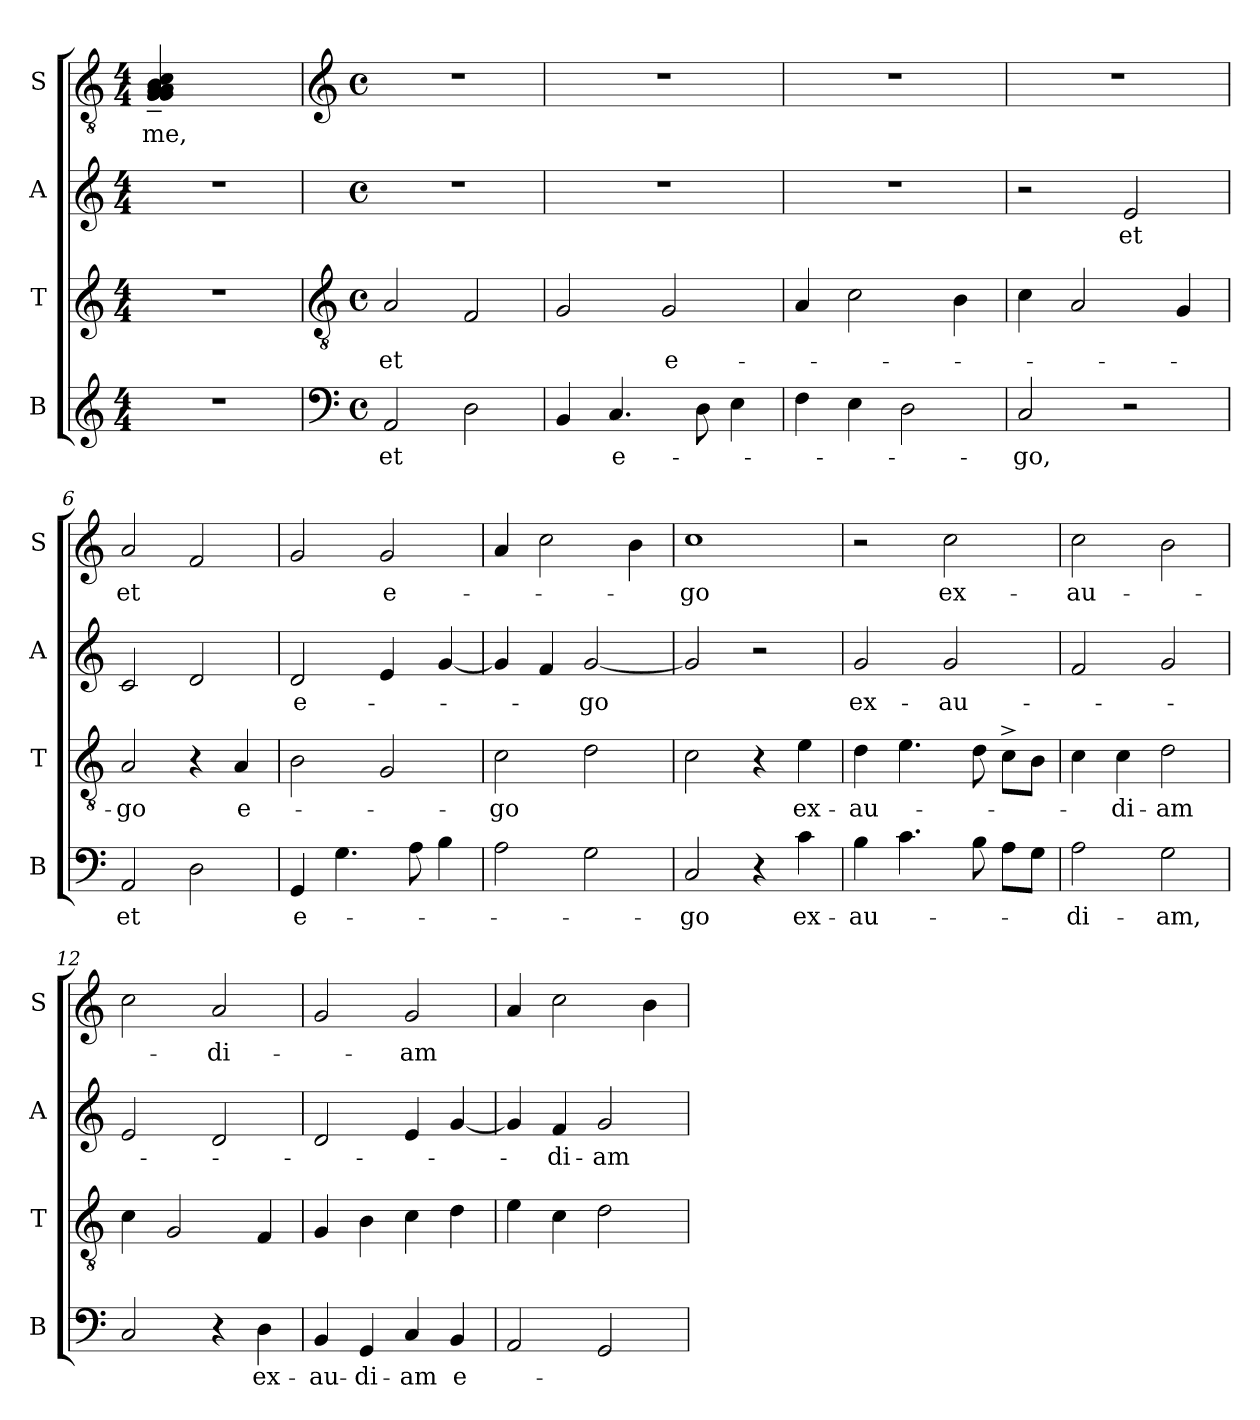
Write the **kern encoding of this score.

**kern	**text	**kern	**text	**kern	**text	**kern	**text
*part4	*part4	*part3	*part3	*part2	*part2	*part1	*part1
*staff4	*staff4	*staff3	*staff3	*staff2	*staff2	*staff1	*staff1
*I"B	*	*I"T	*	*I"A	*	*I"S	*
*I'B	*	*I'T	*	*I'A	*	*I'S	*
*clefG2	*	*clefG2	*	*clefG2	*	*clefGv2	*
*k[]	*	*k[]	*	*k[]	*	*k[]	*
*C:	*	*C:	*	*C:	*	*C:	*
*M4/4	*	*M4/4	*	*M4/4	*	*M4/4	*
=1	=1	=1	=1	=1	=1	=1	=1
!	!	!	!	!	!	!	!LO:LY:b
1r	.	1r	.	1r	.	(4G/~< 4G/~< 4G/~< 4A/~< 4A/~< 4A/~< 4B/~< 4c/~<	me,
.	.	.	.	.	.	2.ryy	.
!!LO:LB:g=z
=2	=2	=2	=2	=2	=2	=2	=2
*clefF4	*	*clefGv2	*	*	*	*clefG2	*
*M4/4	*	*M4/4	*	*M4/4	*	*M4/4	*
*met(c)	*	*met(c)	*	*met(c)	*	*met(c)	*
!	!LO:LY:b	!	!LO:LY:b	!	!	!	!
2AA/	et	2A/	et	1r	.	1r	.
2D\	.	2F/	.	.	.	.	.
=3	=3	=3	=3	=3	=3	=3	=3
4BB/	.	2G/	.	1r	.	1r	.
!	!LO:LY:b	!	!	!	!	!	!
4.C/	e-	.	.	.	.	.	.
!	!	!	!LO:LY:b	!	!	!	!
.	.	2G/	e-	.	.	.	.
8D\	.	.	.	.	.	.	.
4E\	.	.	.	.	.	.	.
=4	=4	=4	=4	=4	=4	=4	=4
4F\	.	4A/	.	1r	.	1r	.
4E\	.	2c\	.	.	.	.	.
2D\	.	.	.	.	.	.	.
.	.	4B\	.	.	.	.	.
=5	=5	=5	=5	=5	=5	=5	=5
!	!LO:LY:b	!	!	!	!	!	!
2C/	-go,	4c\	.	2r	.	1r	.
.	.	2A/	.	.	.	.	.
!	!	!	!	!	!LO:LY:b	!	!
2r	.	.	.	2e/	et	.	.
.	.	4G/	.	.	.	.	.
=6	=6	=6	=6	=6	=6	=6	=6
!	!LO:LY:b	!	!LO:LY:b	!	!	!	!LO:LY:b
2AA/	et	2A/	-go	2c/	.	2a/	et
2D\	.	4r	.	2d/	.	2f/	.
!	!	!	!LO:LY:b	!	!	!	!
.	.	4A/	e-	.	.	.	.
=7	=7	=7	=7	=7	=7	=7	=7
!	!LO:LY:b	!	!	!	!LO:LY:b	!	!
4GG/	e-	2B\	.	2d/	e-	2g/	.
4.G\	.	.	.	.	.	.	.
!	!	!	!	!	!	!	!LO:LY:b
.	.	2G/	.	4e/	.	2g/	e-
8A\	.	.	.	.	.	.	.
4B\	.	.	.	[<4g/	.	.	.
=8	=8	=8	=8	=8	=8	=8	=8
!	!	!	!LO:LY:b	!	!	!	!
2A\	.	2c\	-go	4g/]	.	4a/	.
.	.	.	.	4f/	.	2cc\	.
!	!	!	!	!	!LO:LY:b	!	!
2G\	.	2d\	.	[<2g/	-go	.	.
.	.	.	.	.	.	4b\	.
!!LO:LB:g=z
=9	=9	=9	=9	=9	=9	=9	=9
!	!LO:LY:b	!	!	!	!	!	!LO:LY:b
2C/	-go	2c\	.	2g/]	.	1cc	-go
4r	.	4r	.	2r	.	.	.
!	!LO:LY:b	!	!LO:LY:b	!	!	!	!
4c\	ex-	4e\	ex-	.	.	.	.
=10	=10	=10	=10	=10	=10	=10	=10
!	!LO:LY:b	!	!LO:LY:b	!	!LO:LY:b	!	!
4B\	-au-	4d\	-au-	2g/	ex-	2r	.
4.c\	.	4.e\	.	.	.	.	.
!	!	!	!	!	!LO:LY:b	!	!LO:LY:b
.	.	.	.	2g/	-au-	2cc\	ex-
8B\	.	8d\	.	.	.	.	.
8A\L	.	8c^>\L	.	.	.	.	.
8G\J	.	8B\J	.	.	.	.	.
=11	=11	=11	=11	=11	=11	=11	=11
!	!LO:LY:b	!	!	!	!	!	!LO:LY:b
2A\	-di-	4c\	.	2f/	.	2cc\	-au-
!	!	!	!LO:LY:b	!	!	!	!
.	.	4c\	-di-	.	.	.	.
!	!LO:LY:b	!	!LO:LY:b	!	!	!	!
2G\	-am,	2d\	-am	2g/	.	2b\	.
=12	=12	=12	=12	=12	=12	=12	=12
2C/	.	4c\	.	2e/	.	2cc\	.
.	.	2G/	.	.	.	.	.
!	!	!	!	!	!	!	!LO:LY:b
4r	.	.	.	2d/	.	2a/	-di-
!	!LO:LY:b	!	!	!	!	!	!
4D\	ex-	4F/	.	.	.	.	.
=13	=13	=13	=13	=13	=13	=13	=13
!	!LO:LY:b	!	!	!	!	!	!
4BB/	-au-	4G/	.	2d/	.	2g/	.
!	!LO:LY:b	!	!	!	!	!	!
4GG/	-di-	4B\	.	.	.	.	.
!	!LO:LY:b	!	!	!	!	!	!LO:LY:b
4C/	-am	4c\	.	4e/	.	2g/	-am
!	!LO:LY:b	!	!	!	!	!	!
4BB/	e-	4d\	.	[<4g/	.	.	.
=14	=14	=14	=14	=14	=14	=14	=14
2AA/	.	4e\	.	4g/]	.	4a/	.
!	!	!	!	!	!LO:LY:b	!	!
.	.	4c\	.	4f/	-di-	2cc\	.
!	!	!	!	!	!LO:LY:b	!	!
2GG/	.	2d\	.	2g/	-am	.	.
.	.	.	.	.	.	4b\	.
=	=	=	=	=	=	=	=
*-	*-	*-	*-	*-	*-	*-	*-
